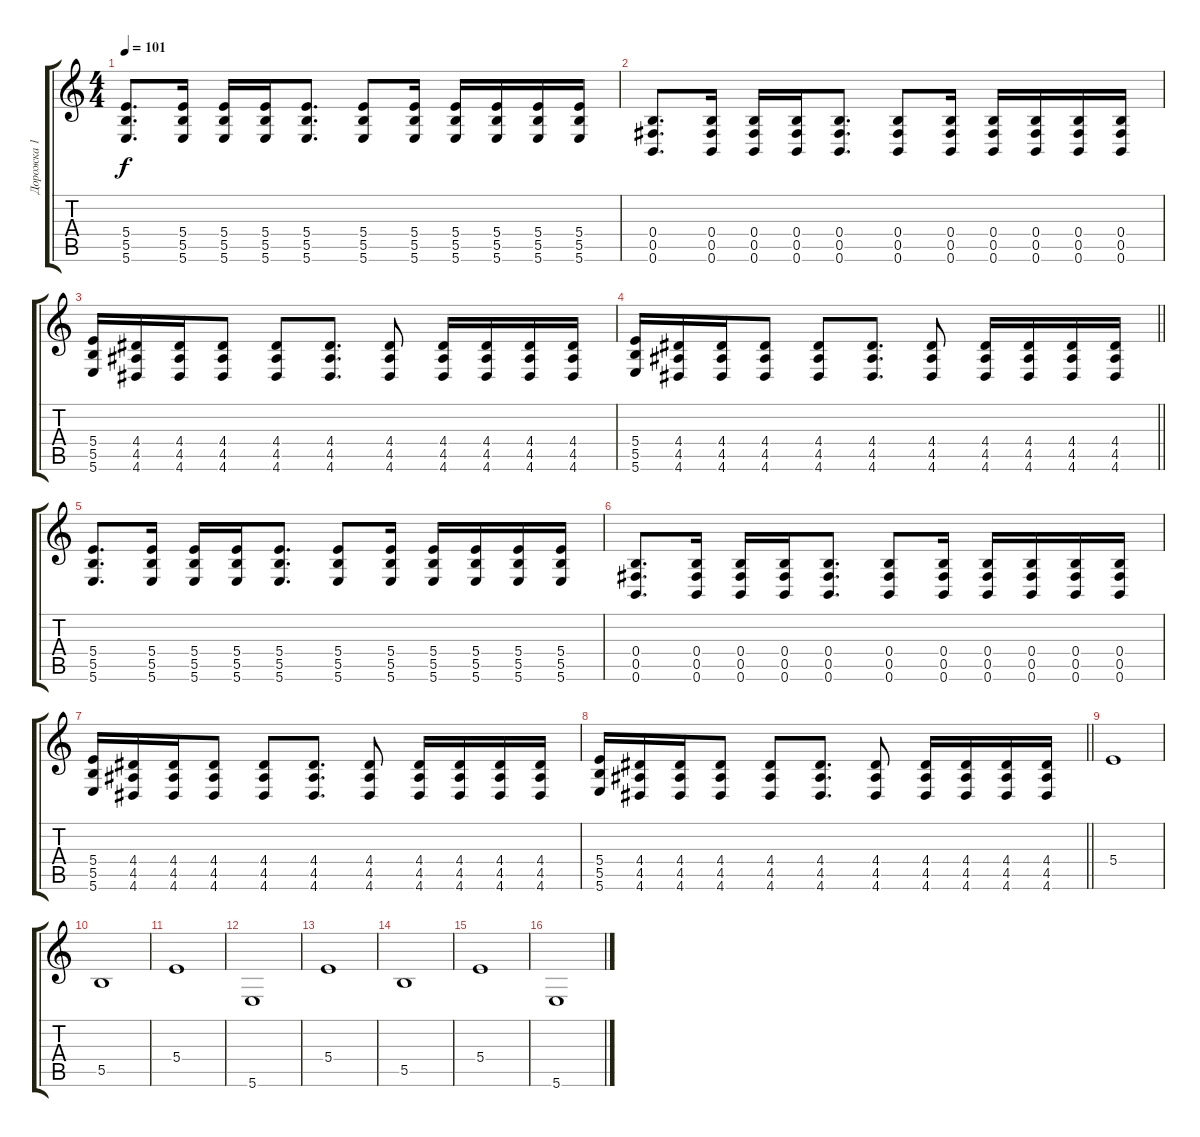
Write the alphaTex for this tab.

\track ("Дорожка 1" "Дорожка 1") {instrument distortionguitar}
\staff {score tabs}
\tuning (Db4 Ab3 E3 B2 Gb2 B1) {hide}
\ts (4 4)
\tempo 101
\clef g2
\ks c
(5.4 5.5 5.6).8{d dy f} (5.4 5.5 5.6).16 (5.4 5.5 5.6).16 (5.4 5.5 5.6).16 (5.4 5.5 5.6).8{d} (5.4 5.5 5.6).8 (5.4 5.5 5.6).16 (5.4 5.5 5.6).16 (5.4 5.5 5.6).16 (5.4 5.5 5.6).16 (5.4 5.5 5.6).16 |
(0.4 0.5 0.6).8{d} (0.4 0.5 0.6).16 (0.4 0.5 0.6).16 (0.4 0.5 0.6).16 (0.4 0.5 0.6).8{d} (0.4 0.5 0.6).8 (0.4 0.5 0.6).16 (0.4 0.5 0.6).16 (0.4 0.5 0.6).16 (0.4 0.5 0.6).16 (0.4 0.5 0.6).16 |
(5.4 5.5 5.6).16 (4.4 4.5 4.6).16 (4.4 4.5 4.6).16 (4.4 4.5 4.6).8 (4.4 4.5 4.6).8 (4.4 4.5 4.6).8{d} (4.4 4.5 4.6).8 (4.4 4.5 4.6).16 (4.4 4.5 4.6).16 (4.4 4.5 4.6).16 (4.4 4.5 4.6).16 |
\barLineRight lightlight
(5.4 5.5 5.6).16 (4.4 4.5 4.6).16 (4.4 4.5 4.6).16 (4.4 4.5 4.6).8 (4.4 4.5 4.6).8 (4.4 4.5 4.6).8{d} (4.4 4.5 4.6).8 (4.4 4.5 4.6).16 (4.4 4.5 4.6).16 (4.4 4.5 4.6).16 (4.4 4.5 4.6).16 |
(5.4 5.5 5.6).8{d} (5.4 5.5 5.6).16 (5.4 5.5 5.6).16 (5.4 5.5 5.6).16 (5.4 5.5 5.6).8{d} (5.4 5.5 5.6).8 (5.4 5.5 5.6).16 (5.4 5.5 5.6).16 (5.4 5.5 5.6).16 (5.4 5.5 5.6).16 (5.4 5.5 5.6).16 |
(0.4 0.5 0.6).8{d} (0.4 0.5 0.6).16 (0.4 0.5 0.6).16 (0.4 0.5 0.6).16 (0.4 0.5 0.6).8{d} (0.4 0.5 0.6).8 (0.4 0.5 0.6).16 (0.4 0.5 0.6).16 (0.4 0.5 0.6).16 (0.4 0.5 0.6).16 (0.4 0.5 0.6).16 |
(5.4 5.5 5.6).16 (4.4 4.5 4.6).16 (4.4 4.5 4.6).16 (4.4 4.5 4.6).8 (4.4 4.5 4.6).8 (4.4 4.5 4.6).8{d} (4.4 4.5 4.6).8 (4.4 4.5 4.6).16 (4.4 4.5 4.6).16 (4.4 4.5 4.6).16 (4.4 4.5 4.6).16 |
\barLineRight lightlight
(5.4 5.5 5.6).16 (4.4 4.5 4.6).16 (4.4 4.5 4.6).16 (4.4 4.5 4.6).8 (4.4 4.5 4.6).8 (4.4 4.5 4.6).8{d} (4.4 4.5 4.6).8 (4.4 4.5 4.6).16 (4.4 4.5 4.6).16 (4.4 4.5 4.6).16 (4.4 4.5 4.6).16 |
5.4.1{instrument electricguitarjazz} |
5.5.1 |
5.4.1 |
5.6.1 |
5.4.1 |
5.5.1 |
5.4.1 |
5.6.1
